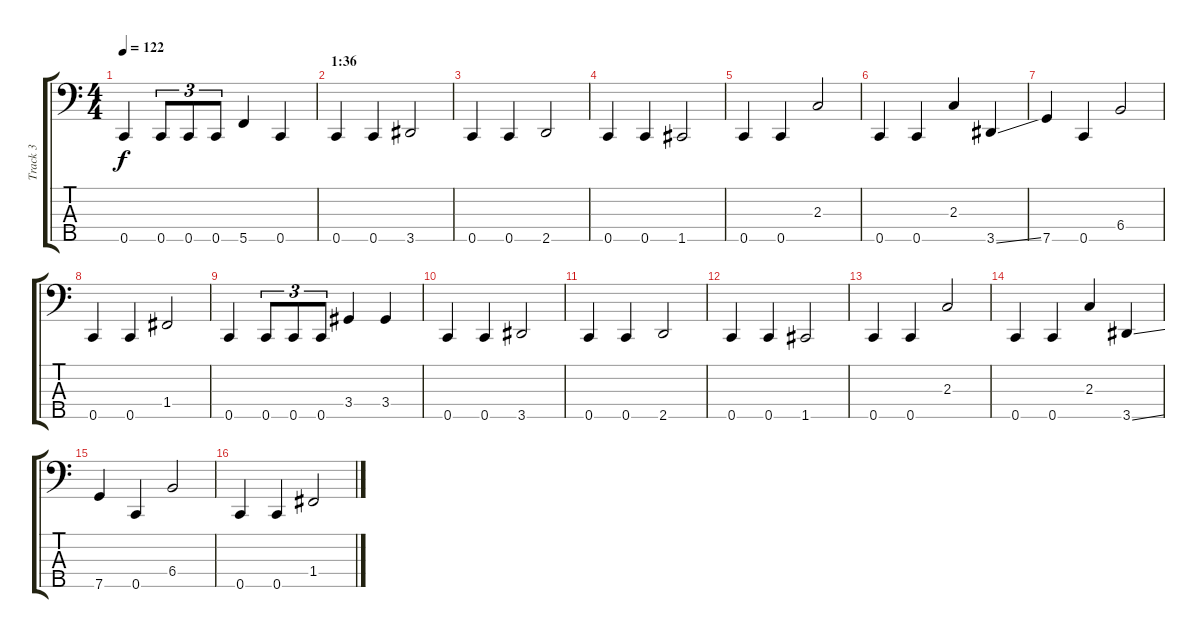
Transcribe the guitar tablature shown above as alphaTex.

\track ("Track 3" "Track 3") {instrument electricbasspick}
\staff {score tabs}
\tuning (Ab2 Eb2 Bb1 F1 C1) {hide}
\ts (4 4)
\tempo 122
\clef f4
\ks c
0.5.4{dy f} 0.5.8{tu (3 2)} 0.5.8{tu (3 2)} 0.5.8{tu (3 2)} 5.5.4 0.5.4 |
\section ("" "1:36")
0.5.4 0.5.4 3.5.2 |
0.5.4 0.5.4 2.5.2 |
0.5.4 0.5.4 1.5.2 |
0.5.4 0.5.4 2.3.2 |
0.5.4 0.5.4 2.3.4 3.5{ss}.4 |
7.5.4 0.5.4 6.4.2 |
0.5.4 0.5.4 1.4.2 |
0.5.4 0.5.8{tu (3 2)} 0.5.8{tu (3 2)} 0.5.8{tu (3 2)} 3.4.4 3.4.4 |
0.5.4 0.5.4 3.5.2 |
0.5.4 0.5.4 2.5.2 |
0.5.4 0.5.4 1.5.2 |
0.5.4 0.5.4 2.3.2 |
0.5.4 0.5.4 2.3.4 3.5{ss}.4 |
7.5.4 0.5.4 6.4.2 |
0.5.4 0.5.4 1.4.2
